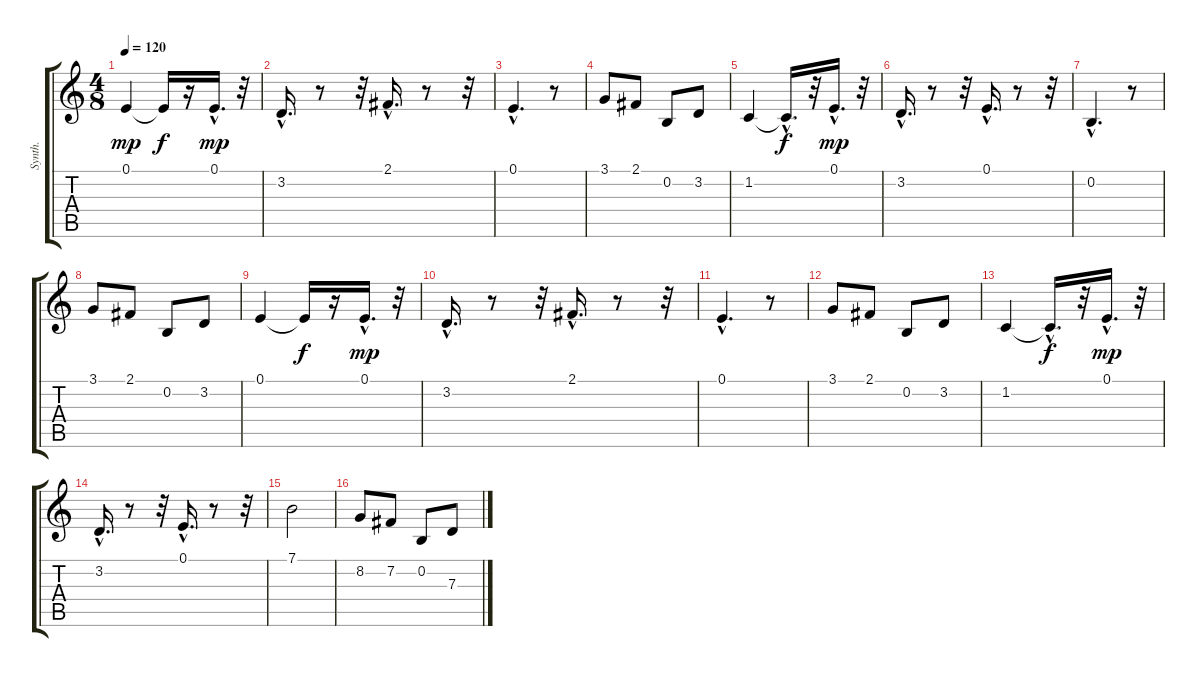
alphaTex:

\track ("Synth." "Synth.") {instrument lead3calliope}
\staff {score tabs}
\tuning (E4 B3 G3 D3 A2 E2) {hide}
\ts (4 8)
\tempo 120
\clef g2
\ks c
0.1.4{dy mp} 0.1{t}.16{dy f} r.16 0.1{hac}.16{d dy mp} r.32 |
3.2{hac}.16{d} r.8 r.32 2.1{hac}.16{d} r.8 r.32 |
0.1{hac}.4{d} r.8 |
3.1.8 2.1.8 0.2.8 3.2.8 |
1.2.4 1.2{hac t}.16{d dy f} r.32 0.1{hac}.16{d dy mp} r.32 |
3.2{hac}.16{d} r.8 r.32 0.1{hac}.16{d} r.8 r.32 |
0.2{hac}.4{d} r.8 |
3.1.8 2.1.8 0.2.8 3.2.8 |
0.1.4 0.1{t}.16{dy f} r.16 0.1{hac}.16{d dy mp} r.32 |
3.2{hac}.16{d} r.8 r.32 2.1{hac}.16{d} r.8 r.32 |
0.1{hac}.4{d} r.8 |
3.1.8 2.1.8 0.2.8 3.2.8 |
1.2.4 1.2{hac t}.16{d dy f} r.32 0.1{hac}.16{d dy mp} r.32 |
3.2{hac}.16{d} r.8 r.32 0.1{hac}.16{d} r.8 r.32 |
7.1.2 |
8.2.8 7.2.8 0.2.8 7.3.8
